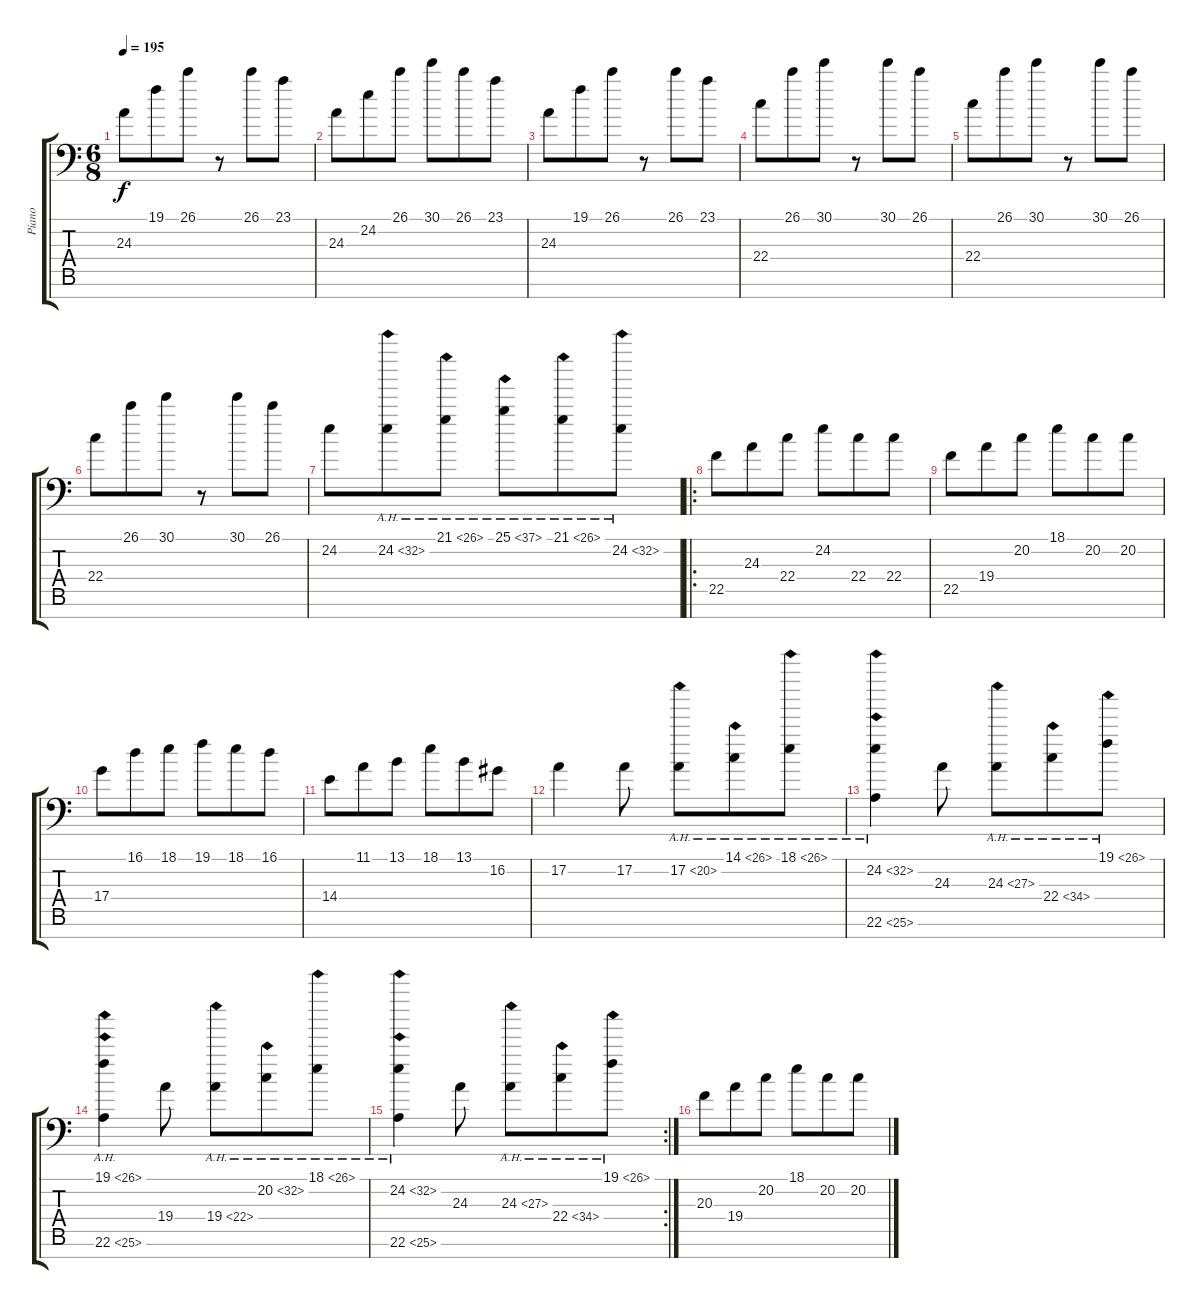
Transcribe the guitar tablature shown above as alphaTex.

\track ("Piano" "Piano") {instrument honkytonkpiano}
\staff {score tabs}
\tuning (Bb3 E3 A2 D3 G2 B1 E0) {hide}
\ts (6 8)
\tempo 195
\clef f4
\ks c
24.3.8{dy f} 19.1.8 26.1.8 r.8 26.1.8 23.1.8 |
24.3.8 24.2.8 26.1.8 30.1.8 26.1.8 23.1.8 |
24.3.8 19.1.8 26.1.8 r.8 26.1.8 23.1.8 |
22.4.8 26.1.8 30.1.8 r.8 30.1.8 26.1.8 |
22.4.8 26.1.8 30.1.8 r.8 30.1.8 26.1.8 |
22.4.8 26.1.8 30.1.8 r.8 30.1.8 26.1.8 |
24.2.8 24.2{ah 8}.8 21.1{ah 5}.8 25.1{ah 12}.8 21.1{ah 5}.8 24.2{ah 8}.8 |
\ro
22.5.8 24.3.8 22.4.8 24.2.8 22.4.8 22.4.8 |
22.5.8 19.4.8 20.2.8 18.1.8 20.2.8 20.2.8 |
17.4.8 16.1.8 18.1.8 19.1.8 18.1.8 16.1.8 |
14.4.8 11.1.8 13.1.8 18.1.8 13.1.8 16.2.8 |
17.2.4 17.2.8 17.2{ah 3}.8 14.1{ah 12}.8 18.1{ah 8}.8 |
(24.2{ah 8} 22.6{ah 3}).4 24.3.8 24.3{ah 3}.8 22.4{ah 12}.8 19.1{ah 7}.8 |
(19.1{ah 7} 22.6{ah 3}).4 19.4.8 19.4{ah 3}.8 20.2{ah 12}.8 18.1{ah 8}.8 |
\rc 2
(24.2{ah 8} 22.6{ah 3}).4 24.3.8 24.3{ah 3}.8 22.4{ah 12}.8 19.1{ah 7}.8 |
20.3.8 19.4.8 20.2.8 18.1.8 20.2.8 20.2.8
